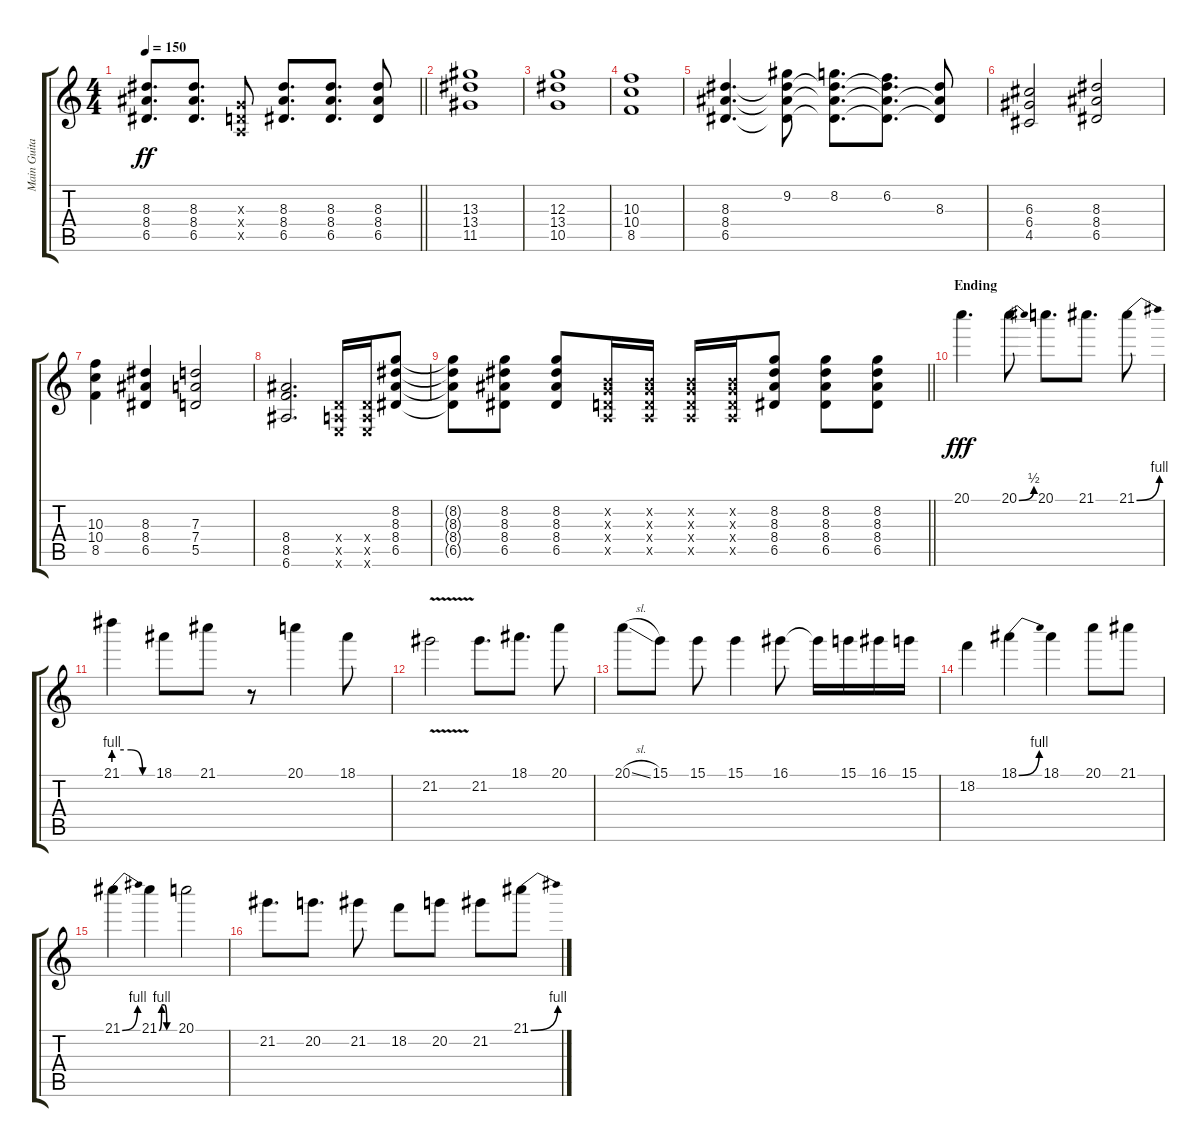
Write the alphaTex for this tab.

\track ("Main Guitar" "Main Guita") {instrument overdrivenguitar}
\staff {score tabs}
\tuning (E4 B3 G3 D3 A2 E2) {hide}
\ts (4 4)
\tempo 150
\clef g2
\barLineRight lightlight
\ks c
(8.3 8.4 6.5).8{d dy ff} (8.3 8.4 6.5).8{d} (0.3{x} 0.4{x} 0.5{x}).8 (8.3 8.4 6.5).8{d} (8.3 8.4 6.5).8{d} (8.3 8.4 6.5).8 |
(13.3 13.4 11.5).1 |
(12.3 13.4 10.5).1 |
(10.3 10.4 8.5).1 |
(8.3 8.4 6.5).4{d} (9.2 8.3{t} 8.4{t} 6.5{t}).8{instrument distortionguitar} (8.2 8.3{t} 8.4{t} 6.5{t}).8{d} (6.2 8.3{t} 8.4{t} 6.5{t}).8{d} (8.3 8.4{t} 6.5{t}).8 |
(6.3 6.4 4.5).2{instrument overdrivenguitar} (8.3 8.4 6.5).2 |
(10.3 10.4 8.5).4 (8.3 8.4 6.5).4 (7.3 7.4 5.5).2 |
(8.4 8.5 6.6).2{d} (0.4{x} 0.5{x} 0.6{x}).16 (0.4{x} 0.5{x} 0.6{x}).16 (8.2 8.3 8.4 6.5).8 |
\barLineRight lightlight
(8.2{t} 8.3{t} 8.4{t} 6.5{t}).8 (8.2 8.3 8.4 6.5).8 (8.2 8.3 8.4 6.5).8 (0.2{x} 0.3{x} 0.4{x} 0.5{x}).16 (0.2{x} 0.3{x} 0.4{x} 0.5{x}).16 (0.2{x} 0.3{x} 0.4{x} 0.5{x}).16 (0.2{x} 0.3{x} 0.4{x} 0.5{x}).16 (8.2 8.3 8.4 6.5).8 (8.2 8.3 8.4 6.5).8 (8.2 8.3 8.4 6.5).8 |
\section ("" "Ending")
20.1.4{d dy fff balance 8} 20.1{be (bend 0 0 60 2)}.8 20.1.8{d} 21.1.8{d} 21.1{be (bend 0 0 60 4)}.8 |
21.1{be (custom 0 4 27 4 45 0 60 0)}.4 18.1.8 21.1.8 r.8 20.1.4 18.1.8 |
21.2{v}.2 21.2.8{d} 18.1.8{d} 20.1.8 |
20.1{sl}.8 15.1.8 15.1.8 15.1.4 16.1.8 16.1{t}.16 15.1.16 16.1.16 15.1.16 |
18.2.4 18.1{be (bend 0 0 60 4)}.4 18.1.4 20.1.8 21.1.8 |
21.1{be (bend 0 0 60 4)}.4 21.1{be (custom 0 0 10 4 20 4 30 0 60 0)}.4 20.1.2 |
21.2.8{d} 20.2.8{d} 21.2.8 18.2.8 20.2.8 21.2.8 21.1{be (bend 0 0 60 4)}.8
